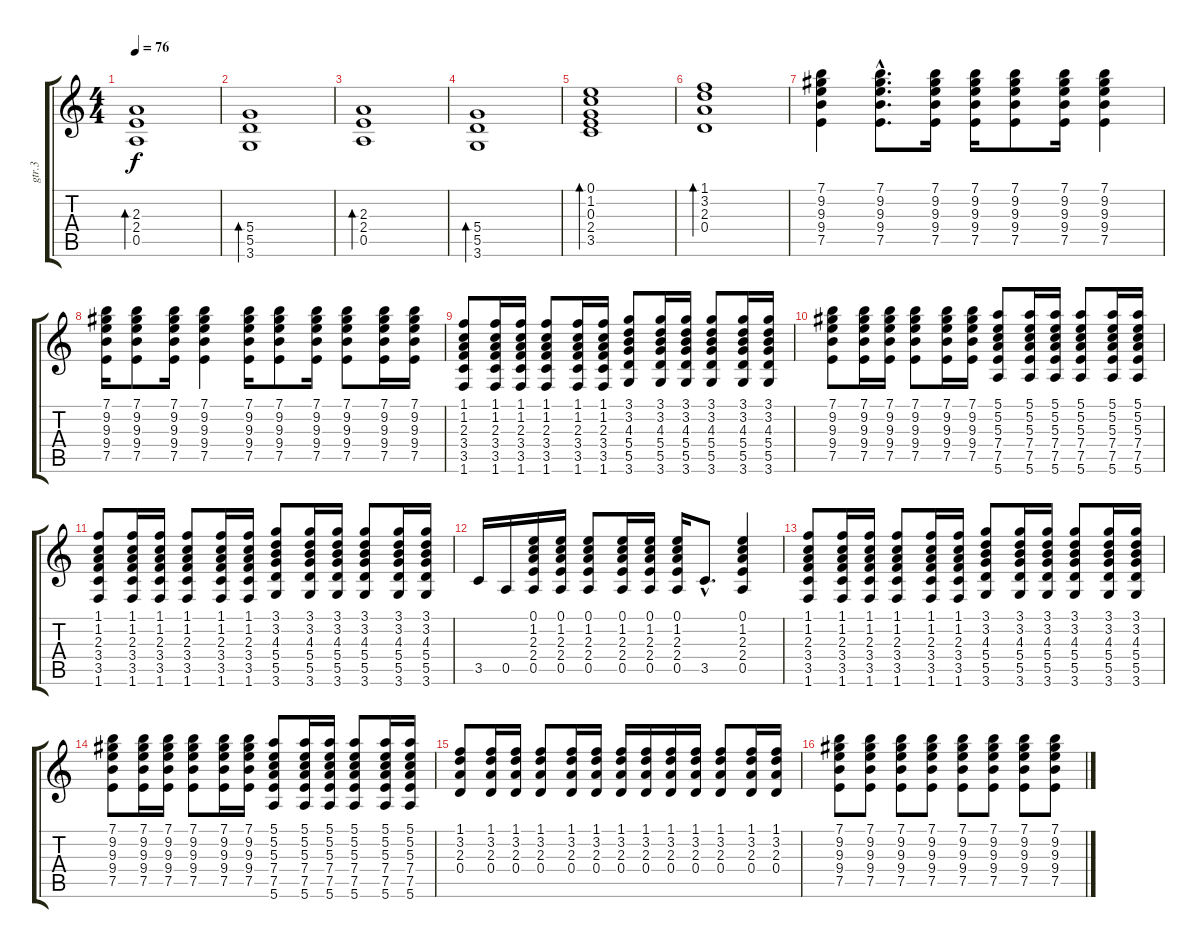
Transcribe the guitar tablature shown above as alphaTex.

\track ("gtr.3" "gtr.3") {instrument acousticguitarsteel}
\staff {score tabs}
\tuning (E4 B3 G3 D3 A2 E2) {hide}
\ts (4 4)
\tempo 76
\clef g2
\ks c
(2.3 2.4 0.5).1{bd 60 dy f} |
(5.4 5.5 3.6).1{bd 60} |
(2.3 2.4 0.5).1{bd 60} |
(5.4 5.5 3.6).1{bd 60} |
(0.1 1.2 0.3 2.4 3.5).1{bd 60} |
(1.1 3.2 2.3 0.4).1{bd 60} |
(7.1 9.2 9.3 9.4 7.5).4 (7.1{hac} 9.2{hac} 9.3{hac} 9.4{hac} 7.5{hac}).8{d} (7.1 9.2 9.3 9.4 7.5).16 (7.1 9.2 9.3 9.4 7.5).16 (7.1 9.2 9.3 9.4 7.5).8 (7.1 9.2 9.3 9.4 7.5).16 (7.1 9.2 9.3 9.4 7.5).4 |
(7.1 9.2 9.3 9.4 7.5).16 (7.1 9.2 9.3 9.4 7.5).8 (7.1 9.2 9.3 9.4 7.5).16 (7.1 9.2 9.3 9.4 7.5).4 (7.1 9.2 9.3 9.4 7.5).16 (7.1 9.2 9.3 9.4 7.5).8 (7.1 9.2 9.3 9.4 7.5).16 (7.1 9.2 9.3 9.4 7.5).8 (7.1 9.2 9.3 9.4 7.5).16 (7.1 9.2 9.3 9.4 7.5).16 |
(1.1 1.2 2.3 3.4 3.5 1.6).8 (1.1 1.2 2.3 3.4 3.5 1.6).16 (1.1 1.2 2.3 3.4 3.5 1.6).16 (1.1 1.2 2.3 3.4 3.5 1.6).8 (1.1 1.2 2.3 3.4 3.5 1.6).16 (1.1 1.2 2.3 3.4 3.5 1.6).16 (3.1 3.2 4.3 5.4 5.5 3.6).8 (3.1 3.2 4.3 5.4 5.5 3.6).16 (3.1 3.2 4.3 5.4 5.5 3.6).16 (3.1 3.2 4.3 5.4 5.5 3.6).8 (3.1 3.2 4.3 5.4 5.5 3.6).16 (3.1 3.2 4.3 5.4 5.5 3.6).16 |
(7.1 9.2 9.3 9.4 7.5).8 (7.1 9.2 9.3 9.4 7.5).16 (7.1 9.2 9.3 9.4 7.5).16 (7.1 9.2 9.3 9.4 7.5).8 (7.1 9.2 9.3 9.4 7.5).16 (7.1 9.2 9.3 9.4 7.5).16 (5.1 5.2 5.3 7.4 7.5 5.6).8 (5.1 5.2 5.3 7.4 7.5 5.6).16 (5.1 5.2 5.3 7.4 7.5 5.6).16 (5.1 5.2 5.3 7.4 7.5 5.6).8 (5.1 5.2 5.3 7.4 7.5 5.6).16 (5.1 5.2 5.3 7.4 7.5 5.6).16 |
(1.1 1.2 2.3 3.4 3.5 1.6).8 (1.1 1.2 2.3 3.4 3.5 1.6).16 (1.1 1.2 2.3 3.4 3.5 1.6).16 (1.1 1.2 2.3 3.4 3.5 1.6).8 (1.1 1.2 2.3 3.4 3.5 1.6).16 (1.1 1.2 2.3 3.4 3.5 1.6).16 (3.1 3.2 4.3 5.4 5.5 3.6).8 (3.1 3.2 4.3 5.4 5.5 3.6).16 (3.1 3.2 4.3 5.4 5.5 3.6).16 (3.1 3.2 4.3 5.4 5.5 3.6).8 (3.1 3.2 4.3 5.4 5.5 3.6).16 (3.1 3.2 4.3 5.4 5.5 3.6).16 |
3.5.16 0.5.16 (0.1 1.2 2.3 2.4 0.5).16 (0.1 1.2 2.3 2.4 0.5).16 (0.1 1.2 2.3 2.4 0.5).8 (0.1 1.2 2.3 2.4 0.5).16 (0.1 1.2 2.3 2.4 0.5).16 (0.1 1.2 2.3 2.4 0.5).16 3.5{hac}.8{d} (0.1 1.2 2.3 2.4 0.5).4 |
(1.1 1.2 2.3 3.4 3.5 1.6).8 (1.1 1.2 2.3 3.4 3.5 1.6).16 (1.1 1.2 2.3 3.4 3.5 1.6).16 (1.1 1.2 2.3 3.4 3.5 1.6).8 (1.1 1.2 2.3 3.4 3.5 1.6).16 (1.1 1.2 2.3 3.4 3.5 1.6).16 (3.1 3.2 4.3 5.4 5.5 3.6).8 (3.1 3.2 4.3 5.4 5.5 3.6).16 (3.1 3.2 4.3 5.4 5.5 3.6).16 (3.1 3.2 4.3 5.4 5.5 3.6).8 (3.1 3.2 4.3 5.4 5.5 3.6).16 (3.1 3.2 4.3 5.4 5.5 3.6).16 |
(7.1 9.2 9.3 9.4 7.5).8 (7.1 9.2 9.3 9.4 7.5).16 (7.1 9.2 9.3 9.4 7.5).16 (7.1 9.2 9.3 9.4 7.5).8 (7.1 9.2 9.3 9.4 7.5).16 (7.1 9.2 9.3 9.4 7.5).16 (5.1 5.2 5.3 7.4 7.5 5.6).8 (5.1 5.2 5.3 7.4 7.5 5.6).16 (5.1 5.2 5.3 7.4 7.5 5.6).16 (5.1 5.2 5.3 7.4 7.5 5.6).8 (5.1 5.2 5.3 7.4 7.5 5.6).16 (5.1 5.2 5.3 7.4 7.5 5.6).16 |
(1.1 3.2 2.3 0.4).8 (1.1 3.2 2.3 0.4).16 (1.1 3.2 2.3 0.4).16 (1.1 3.2 2.3 0.4).8 (1.1 3.2 2.3 0.4).16 (1.1 3.2 2.3 0.4).16 (1.1 3.2 2.3 0.4).16 (1.1 3.2 2.3 0.4).16 (1.1 3.2 2.3 0.4).16 (1.1 3.2 2.3 0.4).16 (1.1 3.2 2.3 0.4).8 (1.1 3.2 2.3 0.4).16 (1.1 3.2 2.3 0.4).16 |
(7.1 9.2 9.3 9.4 7.5).8 (7.1 9.2 9.3 9.4 7.5).8 (7.1 9.2 9.3 9.4 7.5).8 (7.1 9.2 9.3 9.4 7.5).8 (7.1 9.2 9.3 9.4 7.5).8 (7.1 9.2 9.3 9.4 7.5).8 (7.1 9.2 9.3 9.4 7.5).8 (7.1 9.2 9.3 9.4 7.5).8
